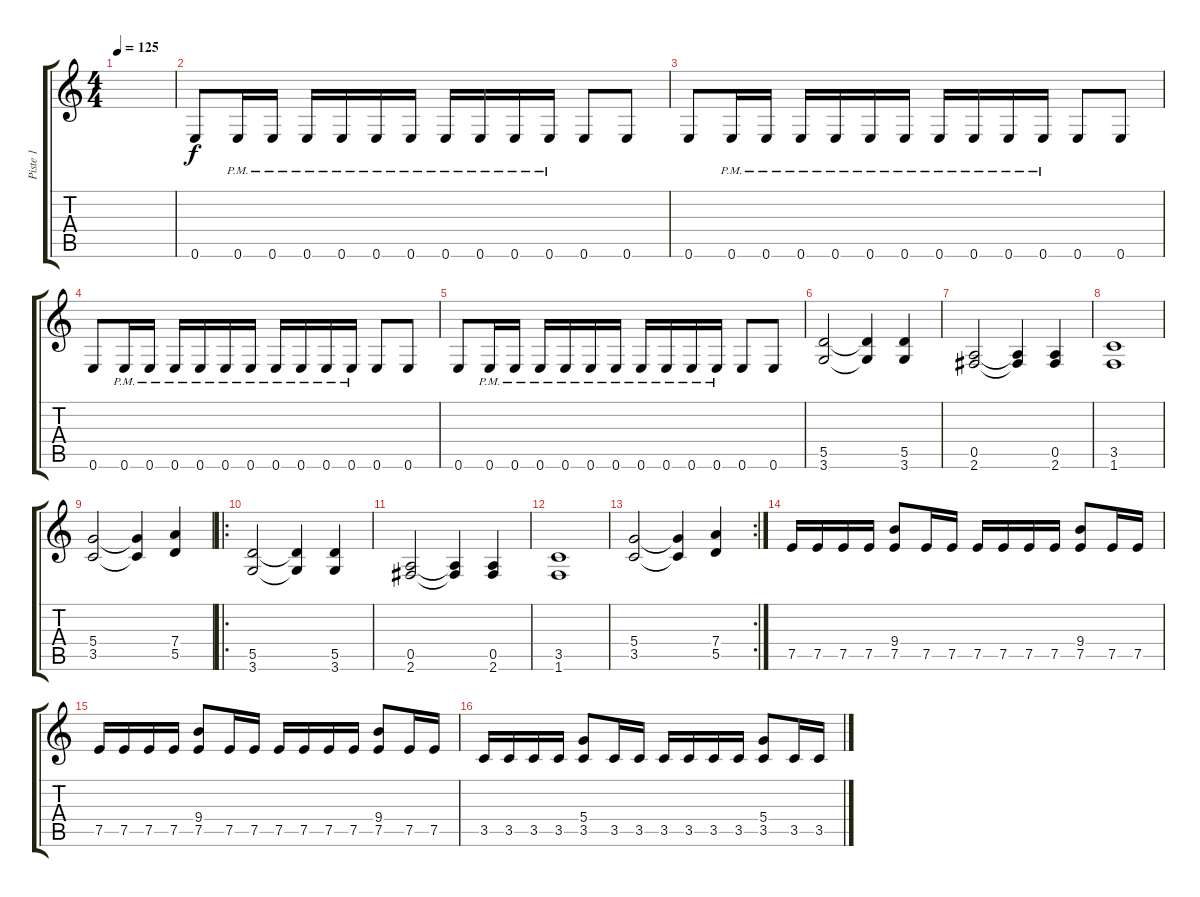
\track ("Piste 1" "Piste 1") {instrument distortionguitar}
\staff {score tabs}
\tuning (E4 B3 G3 D3 A2 E2) {hide}
\ts (4 4)
\tempo 125
\clef g2
\ks c
|
0.6.8 0.6{pm}.16 0.6{pm}.16 0.6{pm}.16 0.6{pm}.16 0.6{pm}.16 0.6{pm}.16 0.6{pm}.16 0.6{pm}.16 0.6{pm}.16 0.6{pm}.16 0.6.8 0.6.8 |
0.6.8 0.6{pm}.16 0.6{pm}.16 0.6{pm}.16 0.6{pm}.16 0.6{pm}.16 0.6{pm}.16 0.6{pm}.16 0.6{pm}.16 0.6{pm}.16 0.6{pm}.16 0.6.8 0.6.8 |
0.6.8 0.6{pm}.16 0.6{pm}.16 0.6{pm}.16 0.6{pm}.16 0.6{pm}.16 0.6{pm}.16 0.6{pm}.16 0.6{pm}.16 0.6{pm}.16 0.6{pm}.16 0.6.8 0.6.8 |
0.6.8 0.6{pm}.16 0.6{pm}.16 0.6{pm}.16 0.6{pm}.16 0.6{pm}.16 0.6{pm}.16 0.6{pm}.16 0.6{pm}.16 0.6{pm}.16 0.6{pm}.16 0.6.8 0.6.8 |
(5.5 3.6).2 (5.5{t} 3.6{t}).4 (5.5 3.6).4 |
(0.5 2.6).2 (0.5{t} 2.6{t}).4 (0.5 2.6).4 |
(3.5 1.6).1 |
(5.4 3.5).2 (5.4{t} 3.5{t}).4 (7.4 5.5).4 |
\ro
(5.5 3.6).2 (5.5{t} 3.6{t}).4 (5.5 3.6).4 |
(0.5 2.6).2 (0.5{t} 2.6{t}).4 (0.5 2.6).4 |
(3.5 1.6).1 |
\rc 2
(5.4 3.5).2 (5.4{t} 3.5{t}).4 (7.4 5.5).4 |
7.5.16 7.5.16 7.5.16 7.5.16 (9.4 7.5).8 7.5.16 7.5.16 7.5.16 7.5.16 7.5.16 7.5.16 (9.4 7.5).8 7.5.16 7.5.16 |
7.5.16 7.5.16 7.5.16 7.5.16 (9.4 7.5).8 7.5.16 7.5.16 7.5.16 7.5.16 7.5.16 7.5.16 (9.4 7.5).8 7.5.16 7.5.16 |
3.5.16 3.5.16 3.5.16 3.5.16 (5.4 3.5).8 3.5.16 3.5.16 3.5.16 3.5.16 3.5.16 3.5.16 (5.4 3.5).8 3.5.16 3.5.16
